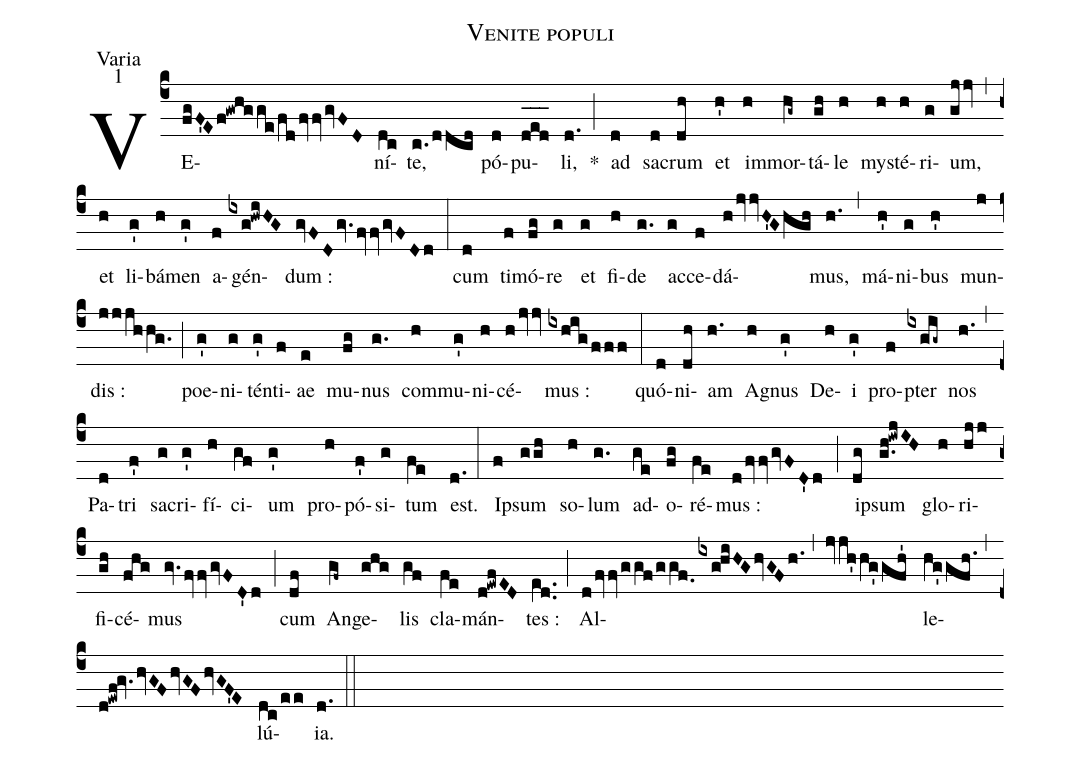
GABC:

name:Venite populi;
office-part:Varia;
mode:1;
%%
(c4) VE(fgF'Ef!gwhgge/fdfvvgvFD)ní(dc)te,(c./ddcd) pó(d)pu(d_[oh:h]e_[oh:h]d_[oh:h])li,(d.) *(;)
ad(d) sa(d)crum(dh) et(h') im(h)mor(hg~)tá(gh)le(h) my(h)sté(h)ri(g)um,(gjjv) (,) et(h) li(g')bá(h)men(g') a(f)gén(ixg!hwiHG)dum :(gvFDgv.fvvgvFDd) (:)
cum(d) ti(f)mó(fg)re(g) et(g) fi(h)de(g.) ac(g)ce(f)dá(hjvvH'Ghgh)mus,(h.) (,) má(h')ni(g)bus(h') mun(j)dis :(jjjhhg.) (;) poe(g')ni(g)tén(g')ti(f)ae(e) mu(fg)nus(g.) com(h)mu(g')ni(h)cé(hjvv)mus :(ixhigfff) (:)
quó(d)ni(dh)am(h.) A(h)gnus(g') De(h)i(g') pro(f)pter(ixgig~) nos(h.) (,) Pa(d)tri(f') sa(g)cri(g')fí(h)ci(gf)um(g') pro(h)pó(f')si(g)tum(fe) est.(d.) (:)
I(f)psum(ggh) so(h)lum(g.) ad(ge)o(fg)ré(fe)mus :(dfvvgvFD'd) (;) i(dg)psum(g.h!iwjIH) glo(h)ri(hjj)fi(gh)cé(fhg)mus(gv.fvvgvFD'd) (;) cum(df) An(gf~)ge(ghg)lis(gf) cla(fe)mán(d!ewfED)tes :(e[ll:1]d..) (;)
Al(dfvvggf/ggf.0ixghiHGhvGFh.)(,)(jvjh'hg'gfh')le(hg'gfh.)(,)(d!ewf!gv.hvGFhvGFhvGF'E)lú(dc/ee){ia}.(d.) (::)
